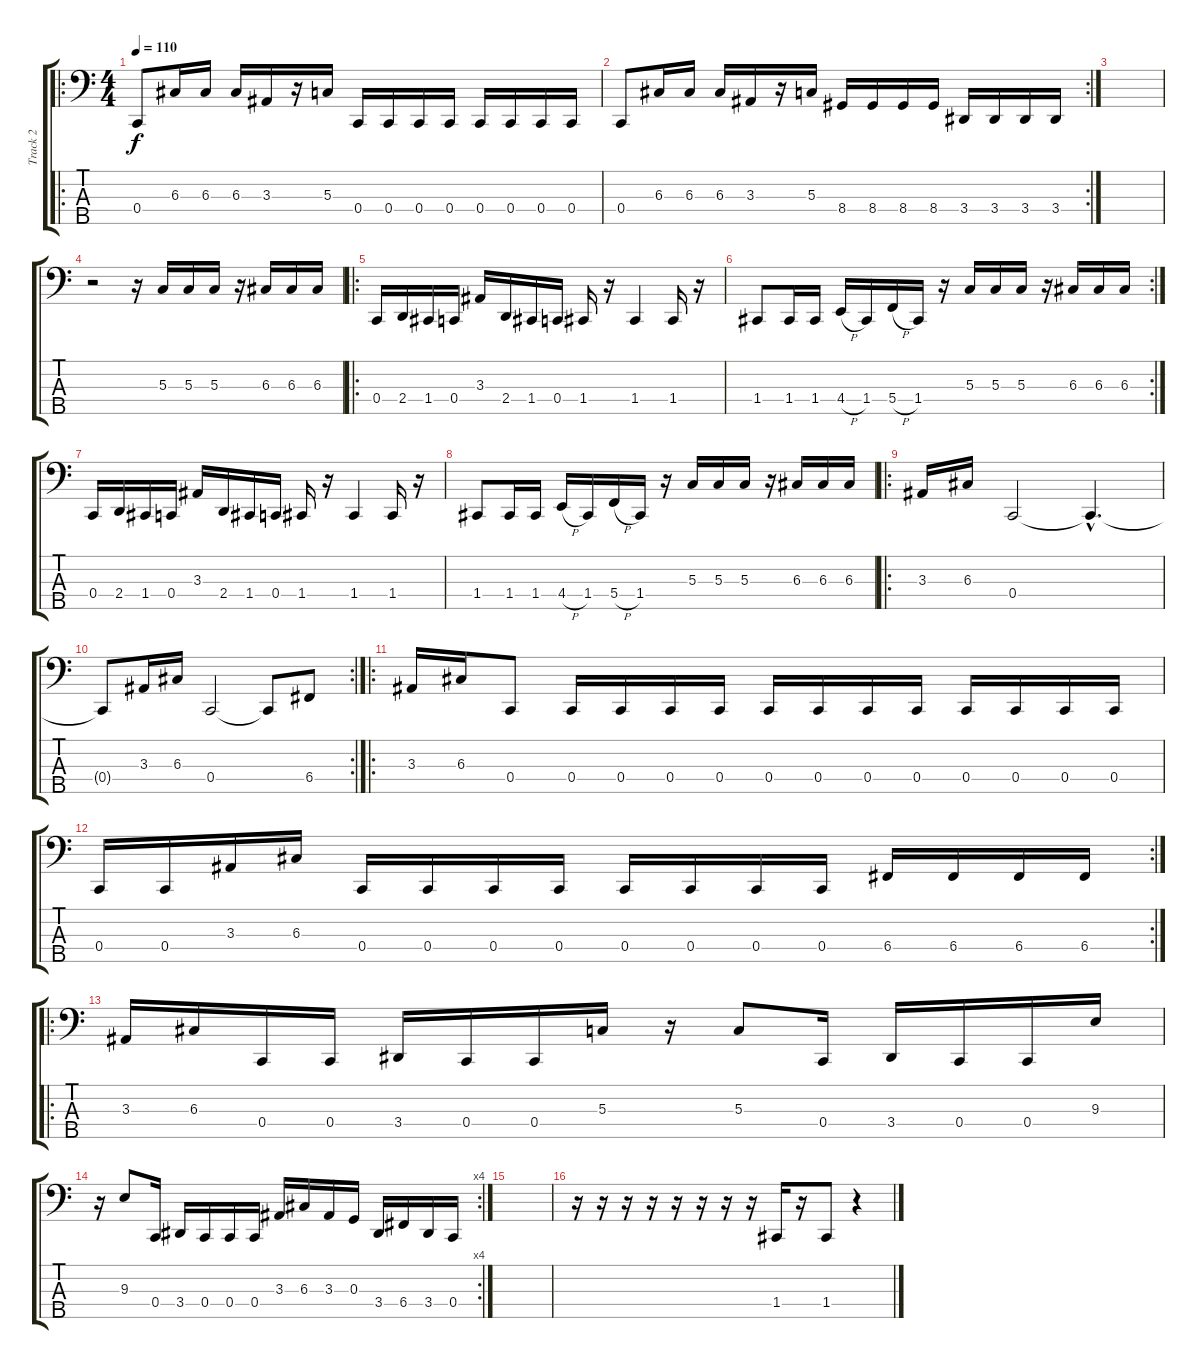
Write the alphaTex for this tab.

\track ("Track 2" "Track 2") {instrument electricbasspick}
\staff {score tabs}
\tuning (F2 C2 G1 C1 G0) {hide}
\ro
\ts (4 4)
\tempo 110
\clef f4
\ks c
0.4.8{dy f} 6.3.16 6.3.16 6.3.16 3.3.16 r.16 5.3.16 0.4.16 0.4.16 0.4.16 0.4.16 0.4.16 0.4.16 0.4.16 0.4.16 |
\rc 2
0.4.8 6.3.16 6.3.16 6.3.16 3.3.16 r.16 5.3.16 8.4.16 8.4.16 8.4.16 8.4.16 3.4.16 3.4.16 3.4.16 3.4.16 |
|
r.2 r.16 5.3.16 5.3.16 5.3.16 r.16 6.3.16 6.3.16 6.3.16 |
\ro
0.4.16 2.4.16 1.4.16 0.4.16 3.3.16 2.4.16 1.4.16 0.4.16 1.4.16 r.16 1.4.4 1.4.16 r.16 |
\rc 2
1.4.8 1.4.16 1.4.16 4.4{h}.16 1.4.16 5.4{h}.16 1.4.16 r.16 5.3.16 5.3.16 5.3.16 r.16 6.3.16 6.3.16 6.3.16 |
0.4.16 2.4.16 1.4.16 0.4.16 3.3.16 2.4.16 1.4.16 0.4.16 1.4.16 r.16 1.4.4 1.4.16 r.16 |
1.4.8 1.4.16 1.4.16 4.4{h}.16 1.4.16 5.4{h}.16 1.4.16 r.16 5.3.16 5.3.16 5.3.16 r.16 6.3.16 6.3.16 6.3.16 |
\ro
3.3.16 6.3.16 0.4.2 0.4{hac t}.4{d} |
\rc 2
0.4{t}.8 3.3.16 6.3.16 0.4.2 0.4{t}.8 6.4.8 |
\ro
3.3.16 6.3.16 0.4.8 0.4.16 0.4.16 0.4.16 0.4.16 0.4.16 0.4.16 0.4.16 0.4.16 0.4.16 0.4.16 0.4.16 0.4.16 |
\rc 2
0.4.16 0.4.16 3.3.16 6.3.16 0.4.16 0.4.16 0.4.16 0.4.16 0.4.16 0.4.16 0.4.16 0.4.16 6.4.16 6.4.16 6.4.16 6.4.16 |
\ro
3.3.16 6.3.16 0.4.16 0.4.16 3.4.16 0.4.16 0.4.16 5.3.16 r.16 5.3.8 0.4.16 3.4.16 0.4.16 0.4.16 9.3.16 |
\rc 4
r.16 9.3.8 0.4.16 3.4.16 0.4.16 0.4.16 0.4.16 3.3.16 6.3.16 3.3.16 0.3.16 3.4.16 6.4.16 3.4.16 0.4.16 |
|
r.16 r.16 r.16 r.16 r.16 r.16 r.16 r.16 1.4.16 r.16 1.4.8 r.4
